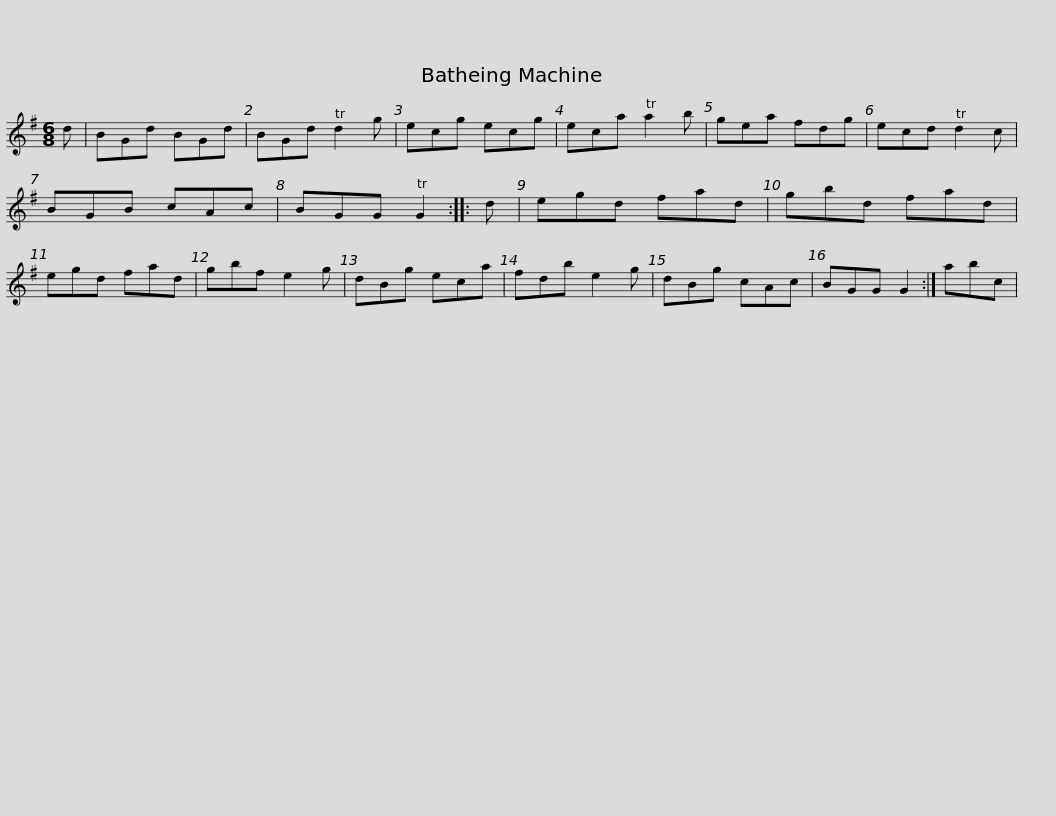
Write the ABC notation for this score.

X:1
L:1/8
M:6/8
I:linebreak $
K:G
V:1 treble
V:1
 d | BGd BGd | BGd d2 g | ecg ecg | eca a2 b | %5
 gea fdg | ecd d2 c | BGB cAc |$ BGG G2 :: d | %10
 egd fad | gbd fad | egd fad | gbf e2 g | dBg eca | %15
 fdb e2 g |$ dBg cAc | BGG G2 :| abc | %19
